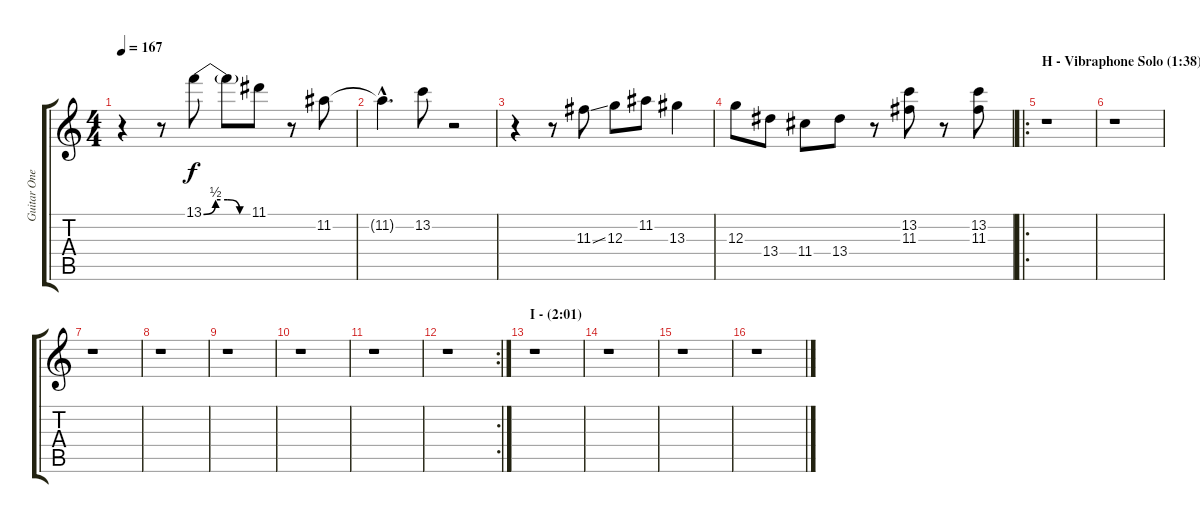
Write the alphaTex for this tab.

\track ("Guitar One" "Guitar One") {instrument electricguitarclean}
\staff {score tabs}
\tuning (E4 B3 G3 D3 A2 E2) {hide}
\ts (4 4)
\tempo 167
\clef g2
\ks c
r.4{dy f} r.8 13.1{be (custom 0 0 15 2 30 2 45 0 60 0)}.8 13.1{t}.8 11.1.8 r.8 11.2.8 |
11.2{hac t}.4{d} 13.2.8 r.2 |
r.4 r.8 11.3{ss}.8 12.3.8 11.2.8 13.3.4 |
12.3.8 13.4.8 11.4.8 13.4.8 r.8 (13.2 11.3).8 r.8 (13.2 11.3).8 |
\ro
\section ("" "H - Vibraphone Solo (1:38)")
r.1 |
r.1 |
r.1 |
r.1 |
r.1 |
r.1 |
r.1 |
\rc 2
r.1 |
\section ("" "I - (2:01)")
r.1 |
r.1 |
r.1 |
r.1
